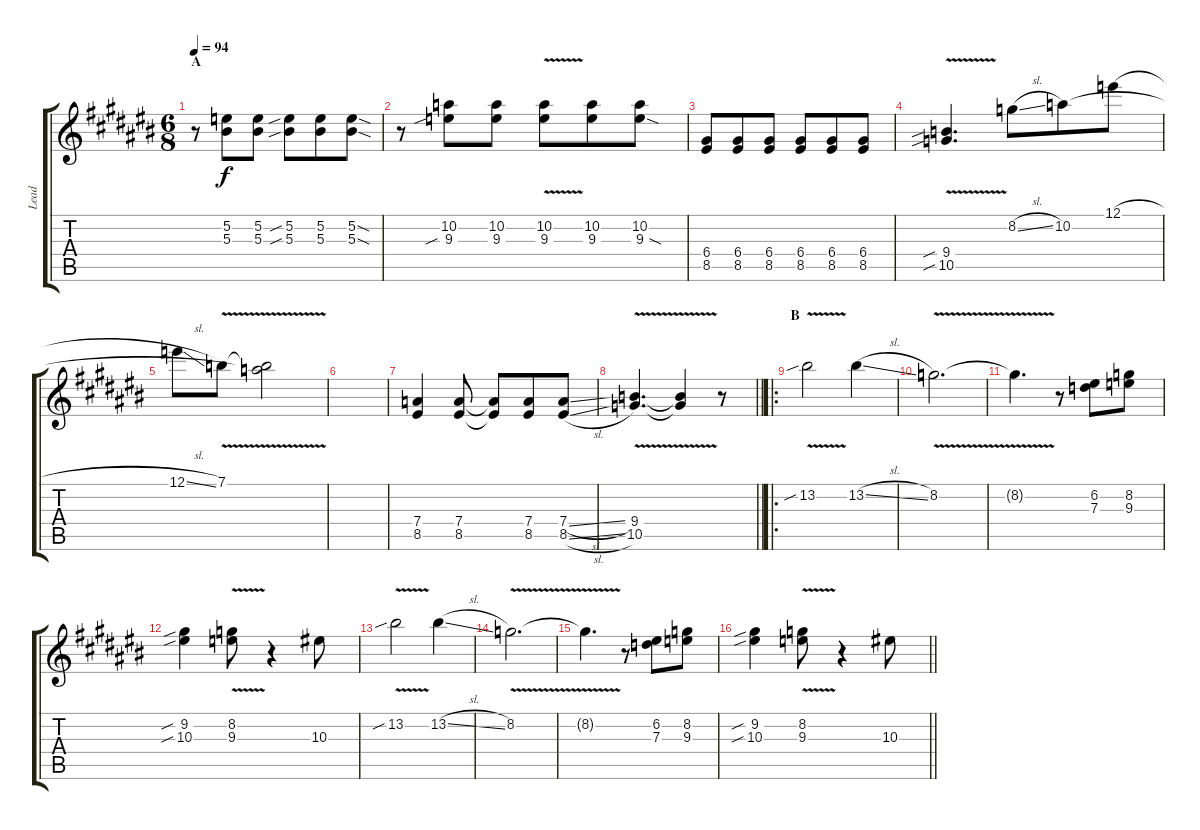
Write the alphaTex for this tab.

\track ("Lead" "Lead") {instrument overdrivenguitar}
\staff {score tabs}
\tuning (E4 B3 G3 D3 A2 E2) {hide}
\ts (6 8)
\section ("" "A")
\tempo 94
\clef g2
\ks c#
r.8{dy f instrument overdrivenguitar} (5.2 5.3).8 (5.2 5.3).8 (5.2{sib} 5.3{sib}).8 (5.2 5.3).8 (5.2{sod} 5.3{sod}).8 |
r.8 (10.2 9.3{sib}).8 (10.2 9.3).8 (10.2 9.3{v}).8 (10.2 9.3).8 (10.2 9.3{sod}).8 |
(6.4 8.5).8 (6.4 8.5).8 (6.4 8.5).8 (6.4 8.5).8 (6.4 8.5).8 (6.4 8.5).8 |
(9.4{v sib} 10.5{v sib}).4{d} 8.2{sl}.8 10.2.8 12.1{h}.8 |
12.1{sl}.8 7.1{v}.8 (7.1{t} 10.2{t}).2 |
|
(7.4 8.5).4 (7.4 8.5).8 (7.4{t} 8.5{t}).8 (7.4 8.5).8 (7.4{sl} 8.5{sl}).8 |
\barLineRight lightlight
(9.4{v} 10.5{v}).4{d} (9.4{t} 10.5{t}).4 r.8 |
\ro
\section ("" "B")
13.2{v sib}.2 13.2{sl}.4 |
8.2{v}.2{d} |
8.2{t}.4{d} r.8 (6.2 7.3).8 (8.2 9.3).8 |
(9.2{sib} 10.3{sib}).4 (8.2{v} 9.3{v}).8 r.4 10.3.8 |
13.2{v sib}.2 13.2{sl}.4 |
8.2{v}.2{d} |
8.2{t}.4{d} r.8 (6.2 7.3).8 (8.2 9.3).8 |
\barLineRight lightlight
(9.2{sib} 10.3{sib}).4 (8.2{v} 9.3{v}).8 r.4 10.3.8
